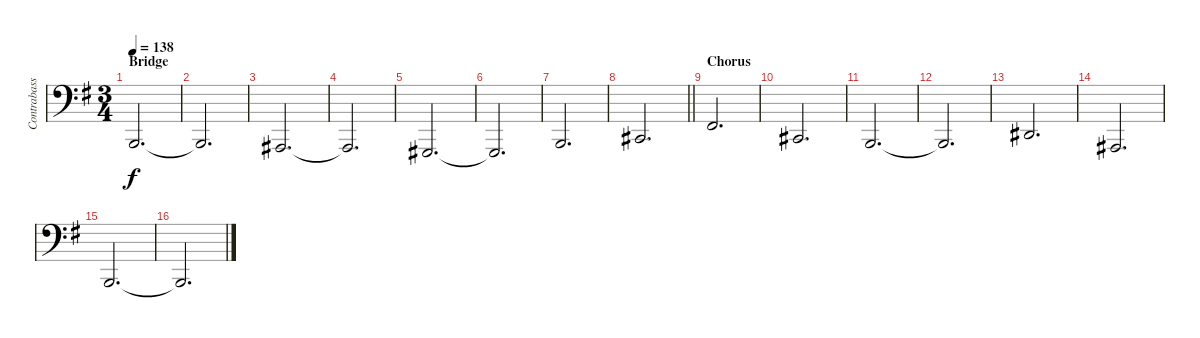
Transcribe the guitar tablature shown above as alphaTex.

\track ("Contrabasses" "Contrabass") {instrument stringensemble1}
\staff {score}
\tuning (Gb2 Db2 Ab1 Eb1) {hide}
\ts (3 4)
\section ("" "Bridge")
\tempo 138
\clef f4
\ks eminor
3.3.2{d dy f} |
3.3{t}.2{d} |
2.3.2{d} |
2.3{t}.2{d} |
5.4.2{d} |
5.4{t}.2{d} |
3.3.2{d} |
\barLineRight lightlight
5.3.2{d} |
\section ("" "Chorus")
5.2.2{d} |
5.3.2{d} |
3.3.2{d} |
3.3{t}.2{d} |
2.2.2{d} |
2.3.2{d} |
3.3.2{d} |
3.3{t}.2{d}
